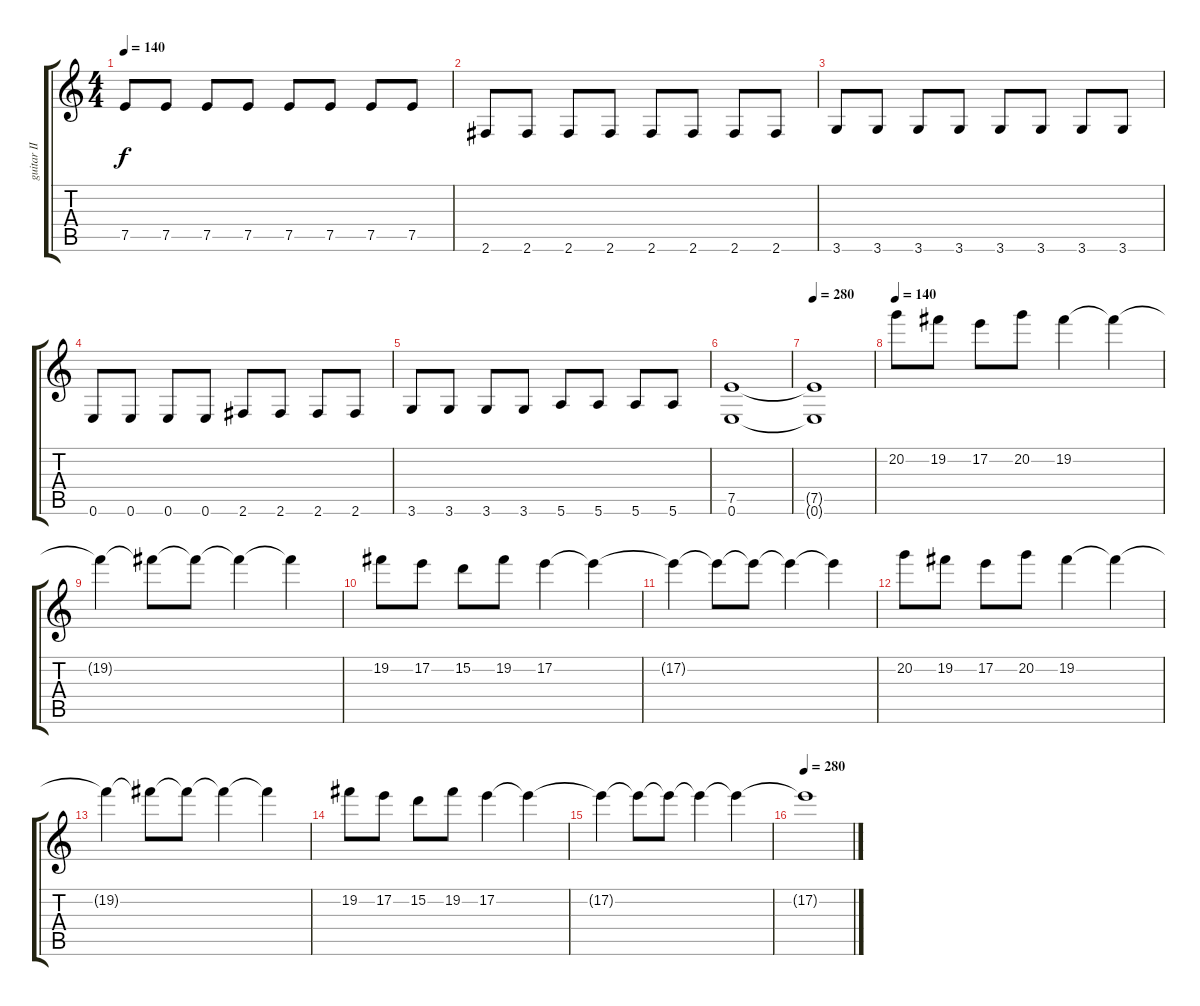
\track ("guitar II" "guitar II") {instrument distortionguitar}
\staff {score tabs}
\tuning (E4 B3 G3 D3 A2 E2) {hide}
\ts (4 4)
\tempo 140
\clef g2
\ks c
7.5.8{dy f} 7.5.8 7.5.8 7.5.8 7.5.8 7.5.8 7.5.8 7.5.8 |
2.6.8 2.6.8 2.6.8 2.6.8 2.6.8 2.6.8 2.6.8 2.6.8 |
3.6.8 3.6.8 3.6.8 3.6.8 3.6.8 3.6.8 3.6.8 3.6.8 |
0.6.8 0.6.8 0.6.8 0.6.8 2.6.8 2.6.8 2.6.8 2.6.8 |
3.6.8 3.6.8 3.6.8 3.6.8 5.6.8 5.6.8 5.6.8 5.6.8 |
(7.5 0.6).1 |
\tempo 280
(7.5{t} 0.6{t}).1 |
\tempo 140
20.2.8 19.2.8 17.2.8 20.2.8 19.2.4 19.2{t}.4 |
19.2{t}.4 19.2{t}.8 19.2{t}.8 19.2{t}.4 19.2{t}.4 |
19.2.8 17.2.8 15.2.8 19.2.8 17.2.4 17.2{t}.4 |
17.2{t}.4 17.2{t}.8 17.2{t}.8 17.2{t}.4 17.2{t}.4 |
20.2.8 19.2.8 17.2.8 20.2.8 19.2.4 19.2{t}.4 |
19.2{t}.4 19.2{t}.8 19.2{t}.8 19.2{t}.4 19.2{t}.4 |
19.2.8 17.2.8 15.2.8 19.2.8 17.2.4 17.2{t}.4 |
17.2{t}.4 17.2{t}.8 17.2{t}.8 17.2{t}.4 17.2{t}.4 |
\tempo 280
17.2{t}.1
